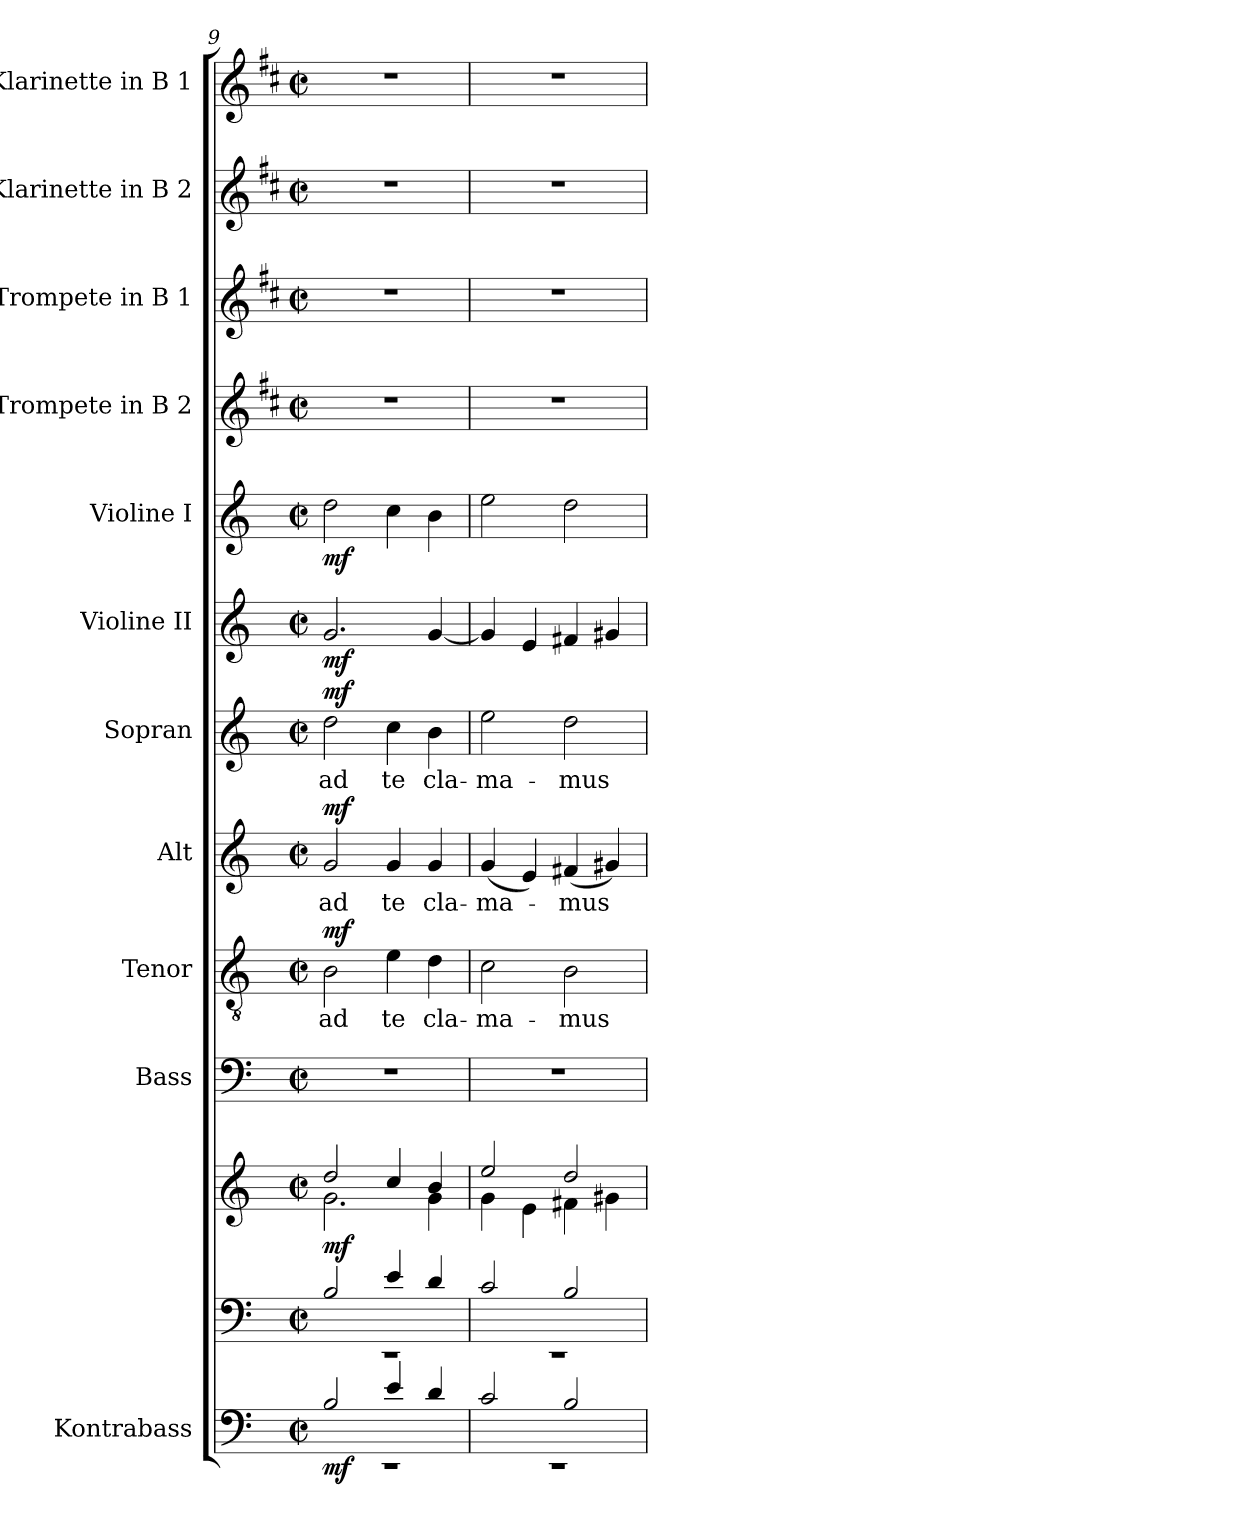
**kern	**dynam	**kern	**kern	**dynam	**kern	**kern	**text	**dynam	**kern	**text	**dynam	**kern	**text	**dynam	**kern	**dynam	**kern	**dynam	**kern	**kern	**kern	**kern
*part12	*part12	*part11	*part11	*part11	*part10	*part9	*part9	*part9	*part8	*part8	*part8	*part7	*part7	*part7	*part6	*part6	*part5	*part5	*part4	*part3	*part2	*part1
*staff13	*staff13	*staff12	*staff11	*staff11/12	*staff10	*staff9	*staff9	*staff9	*staff8	*staff8	*staff8	*staff7	*staff7	*staff7	*staff6	*staff6	*staff5	*staff5	*staff4	*staff3	*staff2	*staff1
*I"Kontrabass	*	*	*	*	*I"Bass	*I"Tenor	*	*	*I"Alt	*	*	*I"Sopran	*	*	*I"Violine II	*	*I"Violine I	*	*I"Trompete in B 2	*I"Trompete in B 1	*I"Klarinette in B 2	*I"Klarinette in B 1
*I'Kb.	*	*	*	*	*I'B	*I'T	*	*	*I'A	*	*	*I'S	*	*	*I'Vl. II	*	*I'Vl. I	*	*	*	*	*
*clefF4	*	*clefF4	*clefG2	*	*clefF4	*clefGv2	*	*	*clefG2	*	*	*clefG2	*	*	*clefG2	*	*clefG2	*	*clefG2	*clefG2	*clefG2	*clefG2
*ITrd7c12	*	*	*	*	*	*	*	*	*	*	*	*	*	*	*	*	*	*	*ITrd1c2	*ITrd1c2	*ITrd1c2	*ITrd1c2
*k[]	*	*k[]	*k[]	*	*k[]	*k[]	*	*	*k[]	*	*	*k[]	*	*	*k[]	*	*k[]	*	*k[]	*k[]	*k[]	*k[]
*C:	*	*C:	*C:	*	*C:	*C:	*	*	*C:	*	*	*C:	*	*	*C:	*	*C:	*	*C:	*C:	*C:	*C:
*M2/2	*	*M2/2	*M2/2	*	*M2/2	*M2/2	*	*	*M2/2	*	*	*M2/2	*	*	*M2/2	*	*M2/2	*	*M2/2	*M2/2	*M2/2	*M2/2
*met(c|)	*	*met(c|)	*met(c|)	*	*met(c|)	*met(c|)	*	*	*met(c|)	*	*	*met(c|)	*	*	*met(c|)	*	*met(c|)	*	*met(c|)	*met(c|)	*met(c|)	*met(c|)
=9	=9	=9	=9	=9	=9	=9	=9	=9	=9	=9	=9	=9	=9	=9	=9	=9	=9	=9	=9	=9	=9	=9
*^	*	*^	*^	*	*	*	*	*	*	*	*	*	*	*	*	*	*	*	*	*	*	*
!	!	!LO:DY:b	!	!	!	!	!LO:DY:b	!	!	!LO:LY:b	!LO:DY:a	!	!LO:LY:b	!LO:DY:a	!	!LO:LY:b	!LO:DY:a	!	!LO:DY:b	!	!LO:DY:b	!	!	!	!
2BB/	1rEE	mf	2B/	1rEE	2dd/	2.g\	mf	1r	2B\	ad	mf	2g/	ad	mf	2dd\	ad	mf	2.g/	mf	2dd\	mf	1r	1r	1r	1r
!	!	!	!	!	!	!	!	!	!	!LO:LY:b	!	!	!LO:LY:b	!	!	!LO:LY:b	!	!	!	!	!	!	!	!	!
4E/	.	.	4e/	.	4cc/	.	.	.	4e\	te	.	4g/	te	.	4cc\	te	.	.	.	4cc\	.	.	.	.	.
!	!	!	!	!	!	!	!	!	!	!LO:LY:b	!	!	!LO:LY:b	!	!	!LO:LY:b	!	!	!	!	!	!	!	!	!
4D/	.	.	4d/	.	4b/	4g\	.	.	4d\	cla-	.	4g/	cla-	.	4b\	cla-	.	[4g/	.	4b\	.	.	.	.	.
=10	=10	=10	=10	=10	=10	=10	=10	=10	=10	=10	=10	=10	=10	=10	=10	=10	=10	=10	=10	=10	=10	=10	=10	=10	=10
!	!	!	!	!	!	!	!	!	!	!LO:LY:b	!	!	!LO:LY:b	!	!	!LO:LY:b	!	!	!	!	!	!	!	!	!
2C/	1rEE	.	2c/	1rEE	2ee/	4g\	.	1r	2c\	-ma-	.	(<4g/	-ma-	.	2ee\	-ma-	.	4g/]	.	2ee\	.	1r	1r	1r	1r
.	.	.	.	.	.	4e\	.	.	.	.	.	4e/)	.	.	.	.	.	4e/	.	.	.	.	.	.	.
!	!	!	!	!	!	!	!	!	!	!LO:LY:b	!	!	!LO:LY:b	!	!	!LO:LY:b	!	!	!	!	!	!	!	!	!
2BB/	.	.	2B/	.	2dd/	4f#X\	.	.	2B\	-mus	.	(<4f#X/	-mus	.	2dd\	-mus	.	4f#X/	.	2dd\	.	.	.	.	.
.	.	.	.	.	.	4g#X\	.	.	.	.	.	4g#X/)	.	.	.	.	.	4g#X/	.	.	.	.	.	.	.
*v	*v	*	*	*	*	*	*	*	*	*	*	*	*	*	*	*	*	*	*	*	*	*	*	*	*
*	*	*v	*v	*	*	*	*	*	*	*	*	*	*	*	*	*	*	*	*	*	*	*	*	*
*	*	*	*v	*v	*	*	*	*	*	*	*	*	*	*	*	*	*	*	*	*	*	*	*
=	=	=	=	=	=	=	=	=	=	=	=	=	=	=	=	=	=	=	=	=	=	=
*-	*-	*-	*-	*-	*-	*-	*-	*-	*-	*-	*-	*-	*-	*-	*-	*-	*-	*-	*-	*-	*-	*-
